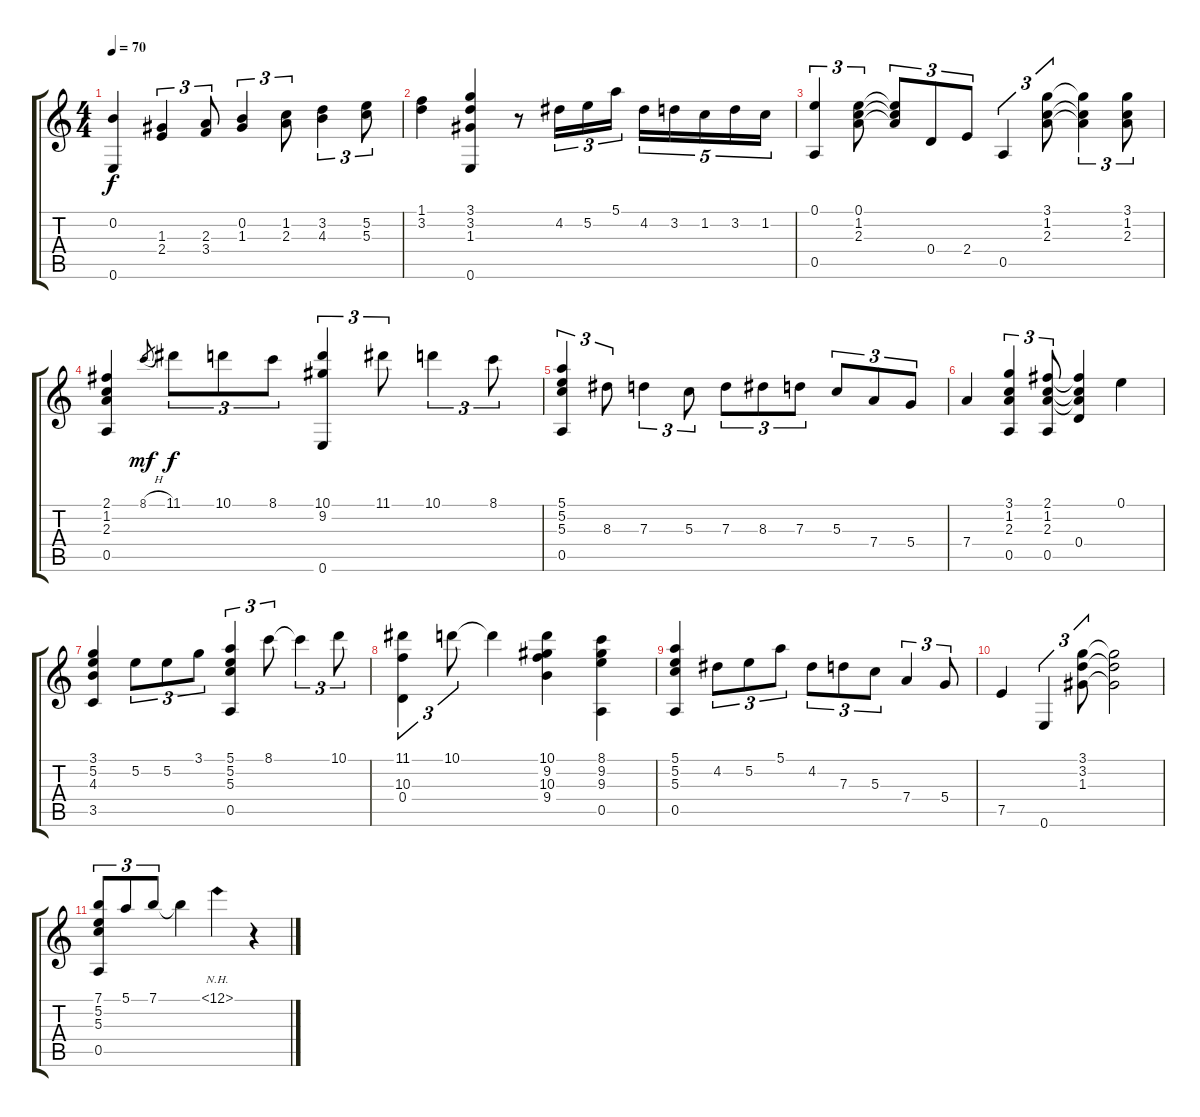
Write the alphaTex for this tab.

\track "" {instrument acousticguitarsteel}
\staff {score tabs}
\tuning (E4 B3 G3 D3 A2 E2) {hide}
\ts (4 4)
\tempo 70
\clef g2
\ks c
(0.2 0.6).4{dy f} (1.3 2.4).4{tu (3 2)} (2.3 3.4).8{tu (3 2)} (0.2 1.3).4{tu (3 2)} (1.2 2.3).8{tu (3 2)} (3.2 4.3).4{tu (3 2)} (5.2 5.3).8{tu (3 2)} |
(1.1 3.2).4 (3.1 3.2 1.3 0.6).4 r.8 4.2.16{tu (3 2)} 5.2.16{tu (3 2)} 5.1.16{tu (3 2)} 4.2.16{tu (5 4)} 3.2.16{tu (5 4)} 1.2.16{tu (5 4)} 3.2.16{tu (5 4)} 1.2.16{tu (5 4)} |
(0.1 0.5).4{tu (3 2)} (0.1 1.2 2.3).8{tu (3 2)} (0.1{t} 1.2{t} 2.3{t}).8{tu (3 2)} 0.4.8{tu (3 2)} 2.4.8{tu (3 2)} 0.5.4{tu (3 2)} (3.1 1.2 2.3).8{tu (3 2)} (3.1{t} 1.2{t} 2.3{t}).4{tu (3 2)} (3.1 1.2 2.3).8{tu (3 2)} |
(2.1 1.2 2.3 0.5).4 8.1{h}.8{gr dy mf} 11.1.8{tu (3 2) dy f} 10.1.8{tu (3 2)} 8.1.8{tu (3 2)} (10.1 9.2 0.6).4{tu (3 2)} 11.1.8{tu (3 2)} 10.1.4{tu (3 2)} 8.1.8{tu (3 2)} |
(5.1 5.2 5.3 0.5).4{tu (3 2)} 8.3.8{tu (3 2)} 7.3.4{tu (3 2)} 5.3.8{tu (3 2)} 7.3.8{tu (3 2)} 8.3.8{tu (3 2)} 7.3.8{tu (3 2)} 5.3.8{tu (3 2)} 7.4.8{tu (3 2)} 5.4.8{tu (3 2)} |
7.4.4 (3.1 1.2 2.3 0.5).4{tu (3 2)} (2.1 1.2 2.3 0.5).8{tu (3 2)} (2.1{t} 1.2{t} 2.3{t} 0.4).4 0.1.4 |
(3.1 5.2 4.3 3.5).4 5.2.8{tu (3 2)} 5.2.8{tu (3 2)} 3.1.8{tu (3 2)} (5.1 5.2 5.3 0.5).4{tu (3 2)} 8.1.8{tu (3 2)} 8.1{t}.4{tu (3 2)} 10.1.8{tu (3 2)} |
(11.1 10.3 0.4).4{tu (3 2)} 10.1.8{tu (3 2)} 10.1{t}.4 (10.1 9.2 10.3 9.4).4 (8.1 9.2 9.3 0.5).4 |
(5.1 5.2 5.3 0.5).4 4.2.8{tu (3 2)} 5.2.8{tu (3 2)} 5.1.8{tu (3 2)} 4.2.8{tu (3 2)} 7.3.8{tu (3 2)} 5.3.8{tu (3 2)} 7.4.4{tu (3 2)} 5.4.8{tu (3 2)} |
7.5.4 0.6.4{tu (3 2)} (3.1 3.2 1.3).8{tu (3 2)} (3.1{t} 3.2{t} 1.3{t}).2 |
(7.1 5.2 5.3 0.5).8{tu (3 2)} 5.1.8{tu (3 2)} 7.1.8{tu (3 2)} 7.1{t}.4 12.1{nh}.4 r.4
